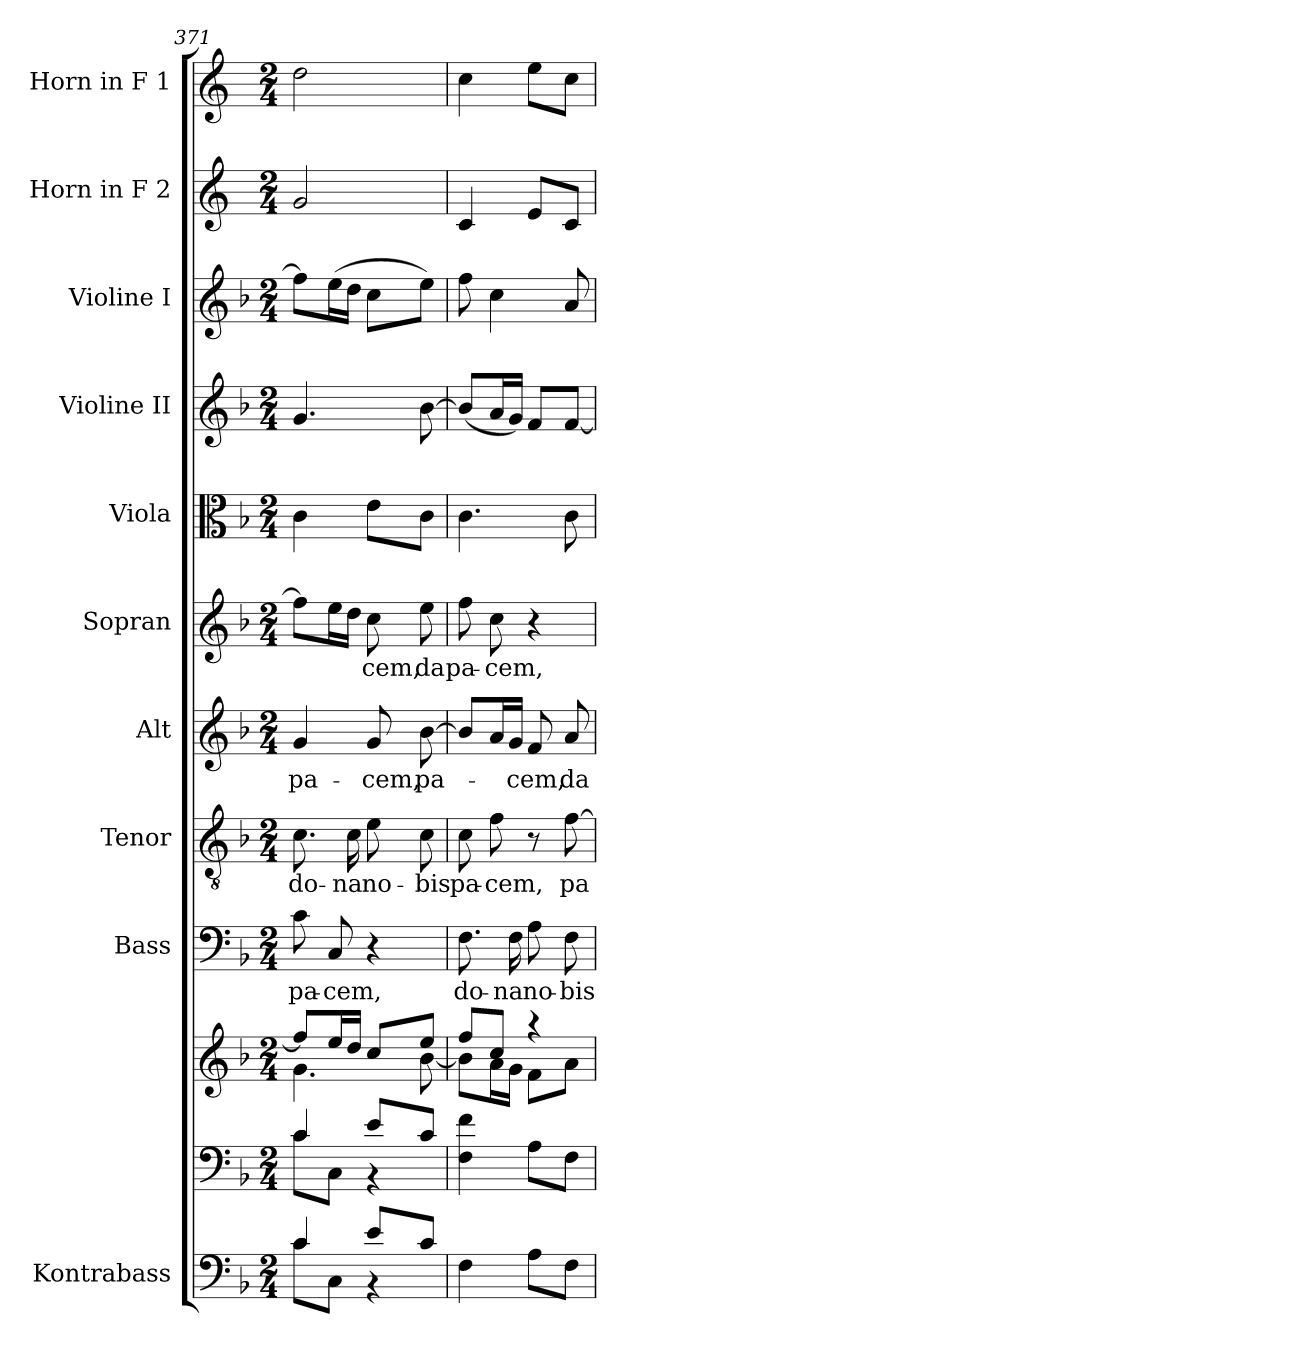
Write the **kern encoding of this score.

**kern	**kern	**kern	**kern	**text	**kern	**text	**kern	**text	**kern	**text	**kern	**kern	**kern	**kern	**kern
*part11	*part10	*part10	*part9	*part9	*part8	*part8	*part7	*part7	*part6	*part6	*part5	*part4	*part3	*part2	*part1
*staff12	*staff11	*staff10	*staff9	*staff9	*staff8	*staff8	*staff7	*staff7	*staff6	*staff6	*staff5	*staff4	*staff3	*staff2	*staff1
*I"Kontrabass	*	*	*I"Bass	*	*I"Tenor	*	*I"Alt	*	*I"Sopran	*	*I"Viola	*I"Violine II	*I"Violine I	*I"Horn in F 2	*I"Horn in F 1
*I'Kb.	*	*	*I'B	*	*I'T	*	*I'A	*	*I'S	*	*I'Vla.	*I'Vl. II	*I'Vl. I	*I'Hrn. 2	*I'Hrn. 1
*clefF4	*clefF4	*clefG2	*clefF4	*	*clefGv2	*	*clefG2	*	*clefG2	*	*clefC3	*clefG2	*clefG2	*clefG2	*clefG2
*ITrd7c12	*	*	*	*	*	*	*	*	*	*	*	*	*	*ITrd4c7	*ITrd4c7
*k[b-]	*k[b-]	*k[b-]	*k[b-]	*	*k[b-]	*	*k[b-]	*	*k[b-]	*	*k[b-]	*k[b-]	*k[b-]	*k[b-]	*k[b-]
*F:	*F:	*F:	*F:	*	*F:	*	*F:	*	*F:	*	*F:	*F:	*F:	*F:	*F:
*M2/4	*M2/4	*M2/4	*M2/4	*	*M2/4	*	*M2/4	*	*M2/4	*	*M2/4	*M2/4	*M2/4	*M2/4	*M2/4
=371	=371	=371	=371	=371	=371	=371	=371	=371	=371	=371	=371	=371	=371	=371	=371
*^	*^	*^	*	*	*	*	*	*	*	*	*	*	*	*	*
!	!	!	!	!	!	!	!LO:LY:b	!	!LO:LY:b	!	!LO:LY:b	!	!	!	!	!	!	!
4C/	8C\L	4c/	8c\L	8ff/L]	4.g\	8c\	pa-	8.c\	do-	4g/	pa-	8ff\L]	.	4c\	4.g/	8ff\L]	2c/	2g\
!	!	!	!	!	!	!	!LO:LY:b	!	!	!	!	!	!	!	!	!	!	!
.	8CC\J	.	8C\J	16ee/L	.	8C/	-cem,	.	.	.	.	16ee\L	.	.	.	(>16ee\L	.	.
!	!	!	!	!	!	!	!	!	!LO:LY:b	!	!	!	!	!	!	!	!	!
.	.	.	.	16dd/JJ	.	.	.	16c\	-na	.	.	16dd\JJ	.	.	.	16dd\JJ	.	.
!	!	!	!	!	!	!	!	!	!LO:LY:b	!	!LO:LY:b	!	!LO:LY:b	!	!	!	!	!
8E/L	4r	8e/L	4r	8cc/L	.	4r	.	8e\	no-	8g/	-cem,	8cc\	-cem,	8e\L	.	8cc\L	.	.
!	!	!	!	!	!	!	!	!	!LO:LY:b	!	!LO:LY:b	!	!LO:LY:b	!	!	!	!	!
8C/J	.	8c/J	.	8ee/J	[<8b-\	.	.	8c\	-bis	[8b-\	pa-	8ee\	da	8c\J	[8b-\	8ee\J)	.	.
*v	*v	*	*	*	*	*	*	*	*	*	*	*	*	*	*	*	*	*
*	*v	*v	*	*	*	*	*	*	*	*	*	*	*	*	*	*	*
=372	=372	=372	=372	=372	=372	=372	=372	=372	=372	=372	=372	=372	=372	=372	=372	=372
!	!	!	!	!	!LO:LY:b	!	!LO:LY:b	!	!	!	!LO:LY:b	!	!	!	!	!
4FF\	4F\ 4f\	8ff/L	8b-\L]	8.F\	do-	8c\	pa-	8b-/L]	.	8ff\	pa-	4.c\	(<8b-/L]	8ff\	4F/	4f\
!	!	!	!	!	!	!	!LO:LY:b	!	!	!	!LO:LY:b	!	!	!	!	!
.	.	8cc/J	16a\L	.	.	8f\	-cem,	16a/L	.	8cc\	-cem,	.	16a/L	4cc\	.	.
!	!	!	!	!	!LO:LY:b	!	!	!	!	!	!	!	!	!	!	!
.	.	.	16g\JJ	16F\	-na	.	.	16g/JJ	.	.	.	.	16g/JJ)	.	.	.
!	!	!	!	!	!LO:LY:b	!	!	!	!LO:LY:b	!	!	!	!	!	!	!
8AA\L	8A\L	4raa	8f\L	8A\	no-	8r	.	8f/	-cem,	4r	.	.	8f/L	.	8A/L	8a\L
!	!	!	!	!	!LO:LY:b	!	!LO:LY:b	!	!LO:LY:b	!	!	!	!	!	!	!
8FF\J	8F\J	.	8a\J	8F\	-bis	[8f\	pa-	8a/	da	.	.	8c\	[8f/J	8a/	8F/J	8f\J
*	*	*v	*v	*	*	*	*	*	*	*	*	*	*	*	*	*
=	=	=	=	=	=	=	=	=	=	=	=	=	=	=	=
*-	*-	*-	*-	*-	*-	*-	*-	*-	*-	*-	*-	*-	*-	*-	*-
